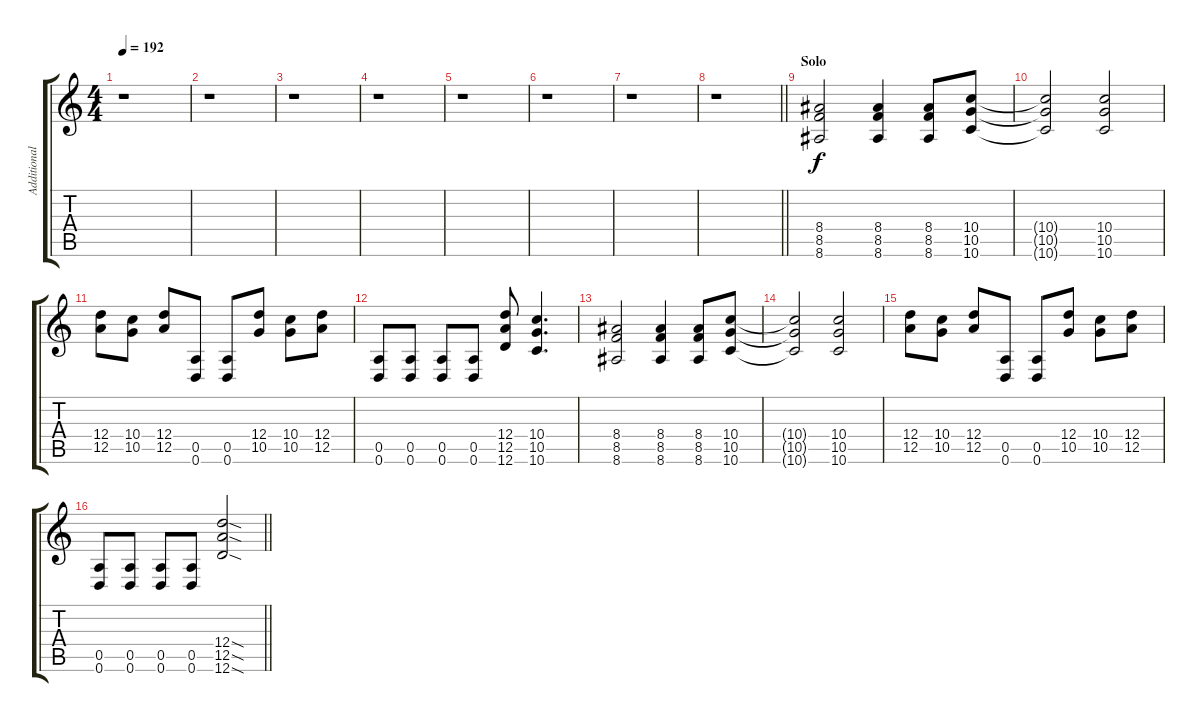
\track ("Additional Guitar" "Additional") {instrument distortionguitar}
\staff {score tabs}
\tuning (E4 B3 G3 D3 A2 D2) {hide}
\ts (4 4)
\tempo 192
\clef g2
\ks c
r.1{dy f} |
r.1 |
r.1 |
r.1 |
r.1 |
r.1 |
r.1 |
\barLineRight lightlight
r.1 |
\section ("" "Solo")
(8.4 8.5 8.6).2{volume 13} (8.4 8.5 8.6).4 (8.4 8.5 8.6).8 (10.4 10.5 10.6).8 |
(10.4{t} 10.5{t} 10.6{t}).2 (10.4 10.5 10.6).2 |
(12.4 12.5).8 (10.4 10.5).8 (12.4 12.5).8 (0.5 0.6).8 (0.5 0.6).8 (12.4 10.5).8 (10.4 10.5).8 (12.4 12.5).8 |
(0.5 0.6).8 (0.5 0.6).8 (0.5 0.6).8 (0.5 0.6).8 (12.4 12.5 12.6).8 (10.4 10.5 10.6).4{d} |
(8.4 8.5 8.6).2 (8.4 8.5 8.6).4 (8.4 8.5 8.6).8 (10.4 10.5 10.6).8 |
(10.4{t} 10.5{t} 10.6{t}).2 (10.4 10.5 10.6).2 |
(12.4 12.5).8 (10.4 10.5).8 (12.4 12.5).8 (0.5 0.6).8 (0.5 0.6).8 (12.4 10.5).8 (10.4 10.5).8 (12.4 12.5).8 |
\barLineRight lightlight
(0.5 0.6).8 (0.5 0.6).8 (0.5 0.6).8 (0.5 0.6).8 (12.4{sod} 12.5{sod} 12.6{sod}).2
